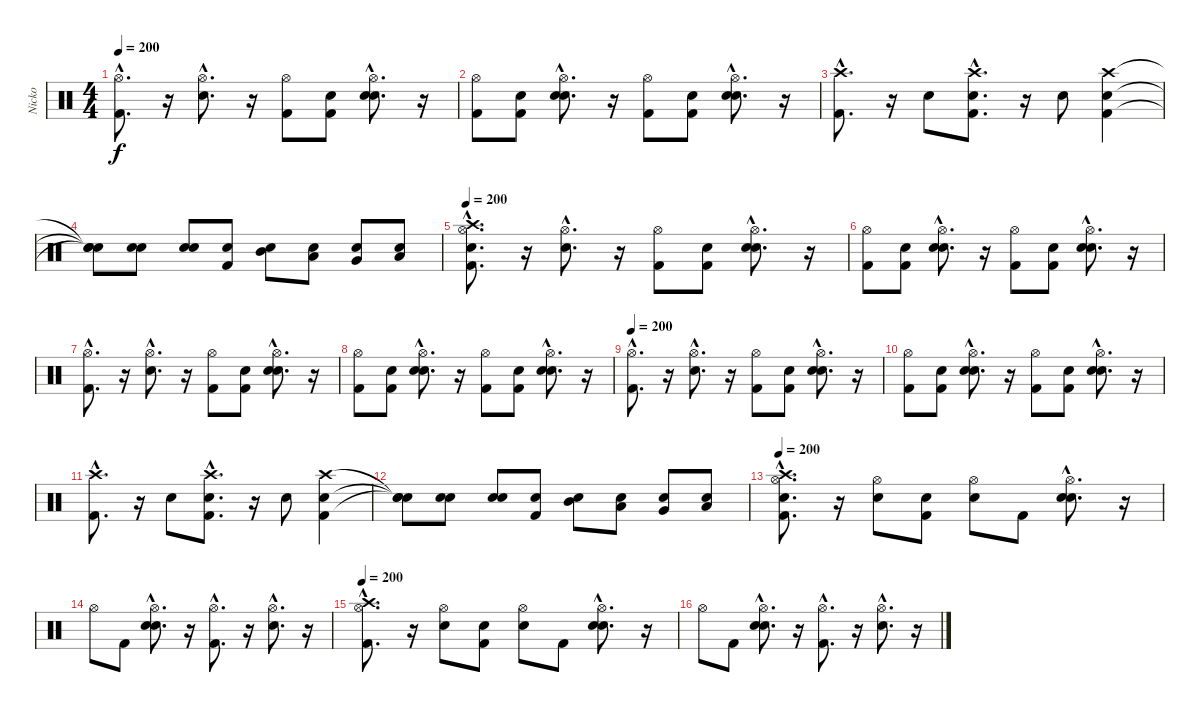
\track ("Nicko" "Nicko") {instrument percussion}
\staff {score}
\articulation defaults
\ts (4 4)
\tempo 200
\clef neutral
\ks c
("Kick (hit) 2"{hac} "Hi-Hat (open)"{hac}).8{d dy f} r.16 ("Snare (hit) 2"{hac} "Hi-Hat (open)"{hac}).8{d} r.16 ("Kick (hit) 2" "Hi-Hat (open)").8 ("Snare (hit)" "Kick (hit) 2").8 ("Snare (hit)"{hac} "Snare (hit) 2"{hac} "Hi-Hat (open)"{hac}).8{d} r.16 |
("Kick (hit) 2" "Hi-Hat (open)").8 ("Snare (hit)" "Kick (hit) 2").8 ("Snare (hit)"{hac} "Snare (hit) 2"{hac} "Hi-Hat (open)"{hac}).8{d} r.16 ("Kick (hit) 2" "Hi-Hat (open)").8 ("Snare (hit)" "Kick (hit) 2").8 ("Snare (hit)"{hac} "Snare (hit) 2"{hac} "Hi-Hat (open)"{hac}).8{d} r.16 |
("Kick (hit) 2"{hac} "Crash high (hit)"{hac}).8{d} r.16 "Snare (hit) 2".8 ("Snare (hit)"{hac} "Kick (hit) 2"{hac} "Crash high (hit)"{hac}).8{d} r.16 "Snare (hit) 2".8 ("Snare (hit)" "Kick (hit) 2" "Crash high (hit)").4 |
("Snare (hit)"{t} "Snare (hit)"{t} "Snare (hit)"{t}).8 ("Snare (hit)" "Snare (hit) 2").8 ("Snare (hit)" "Snare (hit) 2").8 ("Snare (hit)" "Kick (hit) 2").8 ("Snare (hit)" "Mid Tom (hit)").8 ("Snare (hit)" "Low Tom (hit)").8 ("Snare (hit)" "Very Low Tom (hit)").8 ("Snare (hit)" "Low Floor Tom (hit)").8 |
\tempo 200
("Snare (hit)"{hac} "Kick (hit) 2"{hac} "Hi-Hat (open)"{hac} "Crash high (hit)"{hac}).8{d} r.16 ("Snare (hit) 2"{hac} "Hi-Hat (open)"{hac}).8{d} r.16 ("Kick (hit) 2" "Hi-Hat (open)").8 ("Snare (hit)" "Kick (hit) 2").8 ("Snare (hit)"{hac} "Snare (hit) 2"{hac} "Hi-Hat (open)"{hac}).8{d} r.16 |
("Kick (hit) 2" "Hi-Hat (open)").8 ("Snare (hit)" "Kick (hit) 2").8 ("Snare (hit)"{hac} "Snare (hit) 2"{hac} "Hi-Hat (open)"{hac}).8{d} r.16 ("Kick (hit) 2" "Hi-Hat (open)").8 ("Snare (hit)" "Kick (hit) 2").8 ("Snare (hit)"{hac} "Snare (hit) 2"{hac} "Hi-Hat (open)"{hac}).8{d} r.16 |
("Kick (hit) 2"{hac} "Hi-Hat (open)"{hac}).8{d} r.16 ("Snare (hit) 2"{hac} "Hi-Hat (open)"{hac}).8{d} r.16 ("Kick (hit) 2" "Hi-Hat (open)").8 ("Snare (hit)" "Kick (hit) 2").8 ("Snare (hit)"{hac} "Snare (hit) 2"{hac} "Hi-Hat (open)"{hac}).8{d} r.16 |
("Kick (hit) 2" "Hi-Hat (open)").8 ("Snare (hit)" "Kick (hit) 2").8 ("Snare (hit)"{hac} "Snare (hit) 2"{hac} "Hi-Hat (open)"{hac}).8{d} r.16 ("Kick (hit) 2" "Hi-Hat (open)").8 ("Snare (hit)" "Kick (hit) 2").8 ("Snare (hit)"{hac} "Snare (hit) 2"{hac} "Hi-Hat (open)"{hac}).8{d} r.16 |
\tempo 200
("Kick (hit) 2"{hac} "Hi-Hat (open)"{hac}).8{d} r.16 ("Snare (hit) 2"{hac} "Hi-Hat (open)"{hac}).8{d} r.16 ("Kick (hit) 2" "Hi-Hat (open)").8 ("Snare (hit)" "Kick (hit) 2").8 ("Snare (hit)"{hac} "Snare (hit) 2"{hac} "Hi-Hat (open)"{hac}).8{d} r.16 |
("Kick (hit) 2" "Hi-Hat (open)").8 ("Snare (hit)" "Kick (hit) 2").8 ("Snare (hit)"{hac} "Snare (hit) 2"{hac} "Hi-Hat (open)"{hac}).8{d} r.16 ("Kick (hit) 2" "Hi-Hat (open)").8 ("Snare (hit)" "Kick (hit) 2").8 ("Snare (hit)"{hac} "Snare (hit) 2"{hac} "Hi-Hat (open)"{hac}).8{d} r.16 |
("Kick (hit) 2"{hac} "Crash high (hit)"{hac}).8{d} r.16 "Snare (hit) 2".8 ("Snare (hit)"{hac} "Kick (hit) 2"{hac} "Crash high (hit)"{hac}).8{d} r.16 "Snare (hit) 2".8 ("Snare (hit)" "Kick (hit) 2" "Crash high (hit)").4 |
("Snare (hit)"{t} "Snare (hit)"{t} "Snare (hit)"{t}).8 ("Snare (hit)" "Snare (hit) 2").8 ("Snare (hit)" "Snare (hit) 2").8 ("Snare (hit)" "Kick (hit) 2").8 ("Snare (hit)" "Mid Tom (hit)").8 ("Snare (hit)" "Low Tom (hit)").8 ("Snare (hit)" "Very Low Tom (hit)").8 ("Snare (hit)" "Low Floor Tom (hit)").8 |
\tempo 200
("Snare (hit)"{hac} "Kick (hit) 2"{hac} "Hi-Hat (open)"{hac} "Crash high (hit)"{hac}).8{d} r.16 ("Snare (hit) 2" "Hi-Hat (open)").8 ("Snare (hit)" "Kick (hit) 2").8 ("Snare (hit)" "Hi-Hat (open)").8 "Kick (hit) 2".8 ("Snare (hit)"{hac} "Snare (hit) 2"{hac} "Hi-Hat (open)"{hac}).8{d} r.16 |
"Hi-Hat (open)".8 "Kick (hit) 2".8 ("Snare (hit)"{hac} "Snare (hit) 2"{hac} "Hi-Hat (open)"{hac}).8{d} r.16 ("Kick (hit) 2"{hac} "Hi-Hat (open)"{hac}).8{d} r.16 ("Snare (hit) 2"{hac} "Hi-Hat (open)"{hac}).8{d} r.16 |
\tempo 200
("Kick (hit) 2"{hac} "Hi-Hat (open)"{hac} "Crash high (hit)"{hac}).8{d} r.16 ("Snare (hit) 2" "Hi-Hat (open)").8 ("Snare (hit)" "Kick (hit) 2").8 ("Snare (hit)" "Hi-Hat (open)").8 "Kick (hit) 2".8 ("Snare (hit)"{hac} "Snare (hit) 2"{hac} "Hi-Hat (open)"{hac}).8{d} r.16 |
"Hi-Hat (open)".8 "Kick (hit) 2".8 ("Snare (hit)"{hac} "Snare (hit) 2"{hac} "Hi-Hat (open)"{hac}).8{d} r.16 ("Kick (hit) 2"{hac} "Hi-Hat (open)"{hac}).8{d} r.16 ("Snare (hit) 2"{hac} "Hi-Hat (open)"{hac}).8{d} r.16
